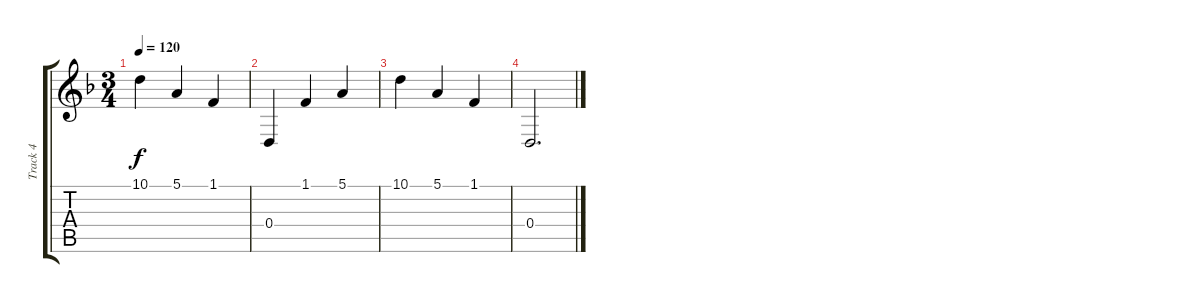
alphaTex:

\track ("Track 4" "Track 4") {instrument pizzicatostrings}
\staff {score tabs}
\tuning (E4 B3 G3 D3 A2 E2) {hide}
\ts (3 4)
\tempo 120
\clef g2
\ks dminor
10.1.4{dy f} 5.1.4 1.1.4 |
0.4.4 1.1.4 5.1.4 |
10.1.4 5.1.4 1.1.4 |
0.4.2{d}
